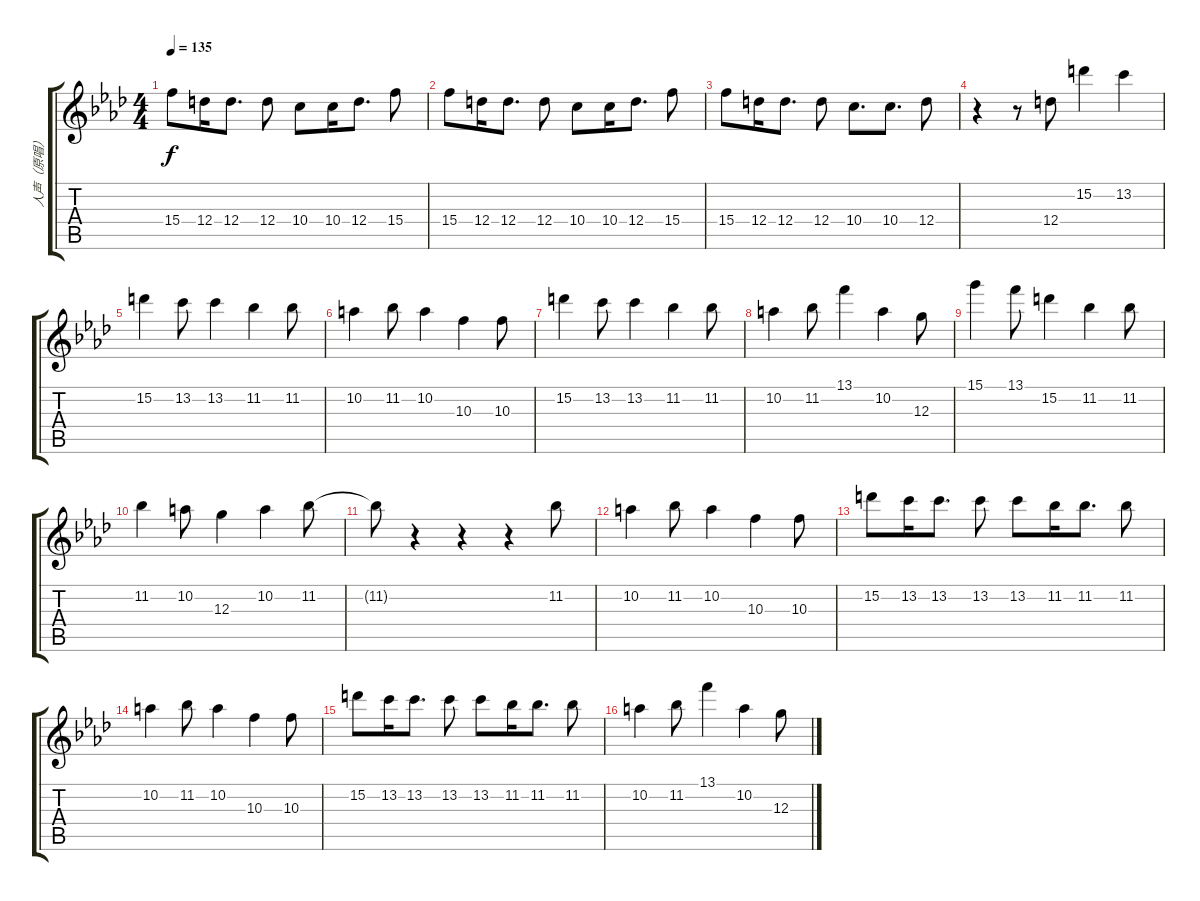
\track ("人声（原唱）" "人声（原唱）") {instrument acousticguitarnylon}
\staff {score tabs}
\tuning (E4 B3 G3 D3 A2 E2) {hide}
\ts (4 4)
\tempo 135
\clef g2
\ks ab
15.4.8{dy f} 12.4.16 12.4.8{d} 12.4.8 10.4.8 10.4.16 12.4.8{d} 15.4.8 |
15.4.8 12.4.16 12.4.8{d} 12.4.8 10.4.8 10.4.16 12.4.8{d} 15.4.8 |
15.4.8 12.4.16 12.4.8{d} 12.4.8 10.4.8{d} 10.4.8{d} 12.4.8 |
r.4 r.8 12.4.8 15.2.4 13.2.4 |
15.2.4 13.2.8 13.2.4 11.2.4 11.2.8 |
10.2.4 11.2.8 10.2.4 10.3.4 10.3.8 |
15.2.4 13.2.8 13.2.4 11.2.4 11.2.8 |
10.2.4 11.2.8 13.1.4 10.2.4 12.3.8 |
15.1.4 13.1.8 15.2.4 11.2.4 11.2.8 |
11.2.4 10.2.8 12.3.4 10.2.4 11.2.8 |
11.2{t}.8 r.4 r.4 r.4 11.2.8 |
10.2.4 11.2.8 10.2.4 10.3.4 10.3.8 |
15.2.8 13.2.16 13.2.8{d} 13.2.8 13.2.8 11.2.16 11.2.8{d} 11.2.8 |
10.2.4 11.2.8 10.2.4 10.3.4 10.3.8 |
15.2.8 13.2.16 13.2.8{d} 13.2.8 13.2.8 11.2.16 11.2.8{d} 11.2.8 |
10.2.4 11.2.8 13.1.4 10.2.4 12.3.8
